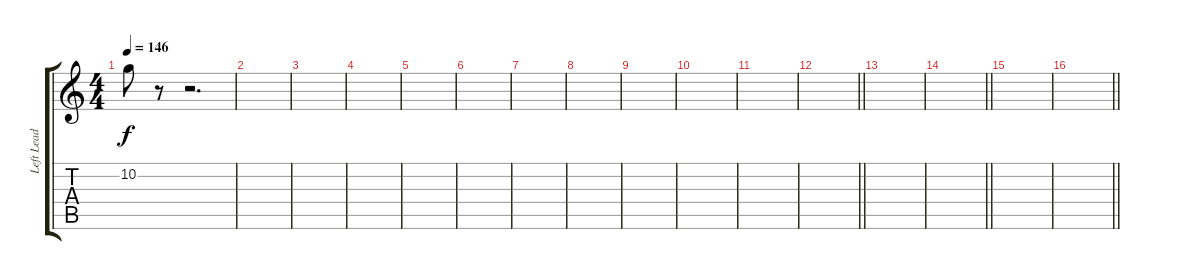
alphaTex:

\track ("Left Lead 1" "Left Lead ") {instrument distortionguitar}
\staff {score tabs}
\tuning (D4 A3 F3 C3 G2 C2) {hide}
\ts (4 4)
\tempo 146
\clef g2
\ks c
10.2.8{dy f} r.8 r.2{d} |
|
|
|
|
|
|
|
|
|
|
\barLineRight lightlight
|
\section ("" "")
|
\barLineRight lightlight
|
\section ("" "")
|
\barLineRight lightlight
